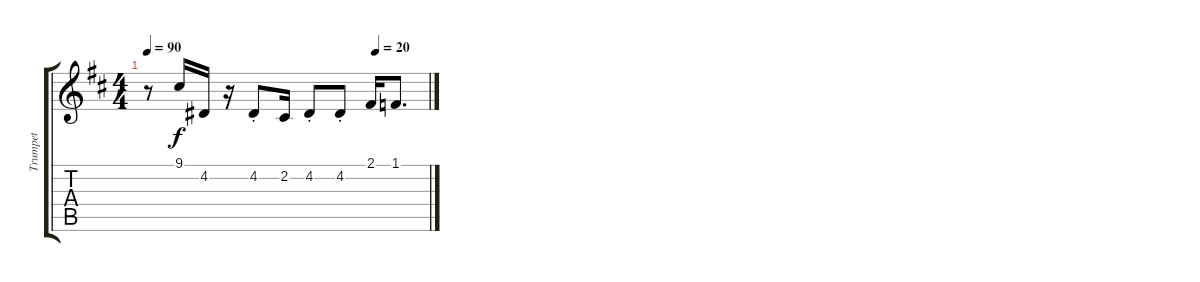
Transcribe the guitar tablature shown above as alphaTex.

\track ("Trumpet" "Trumpet") {instrument trumpet}
\staff {score tabs}
\tuning (E4 B3 G3 D3 A2 E2) {hide}
\ts (4 4)
\tempo 90
\tempo (20 0.8125)
\clef g2
\ks d
r.8{dy f} 9.1.16 4.2.16 r.16 4.2{st}.8 2.2.16 4.2{st}.8 4.2{st}.8 2.1.16 1.1.8{d}
